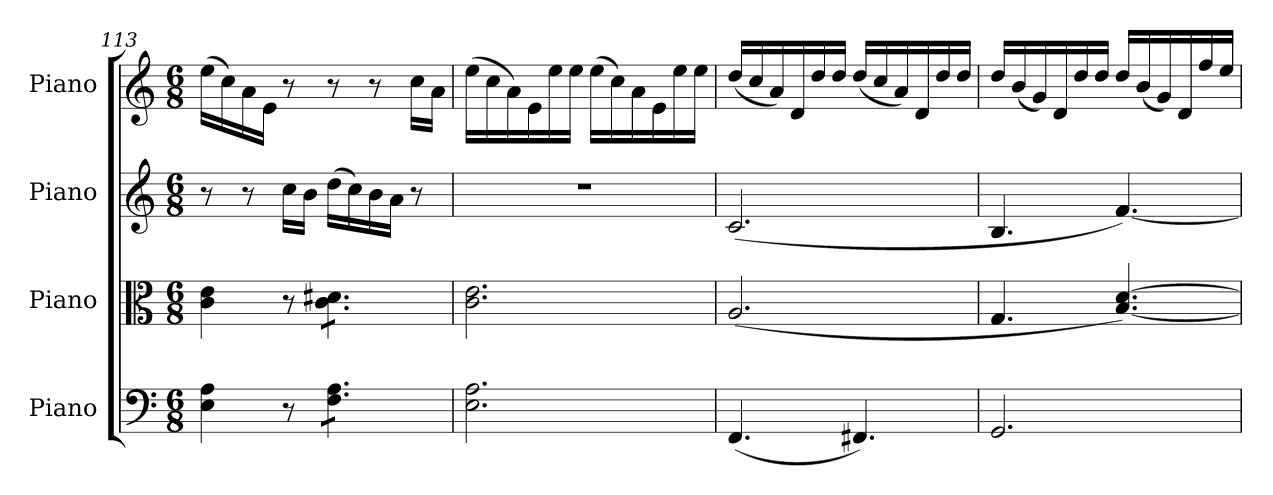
**kern	**kern	**kern	**kern
*part4	*part3	*part2	*part1
*staff4	*staff3	*staff2	*staff1
*I"Piano	*I"Piano	*I"Piano	*I"Piano
*I'Pno	*I'Pno	*I'Pno	*I'Pno
!!LO:PB:g=z
*clefF4	*clefC3	*clefG2	*clefG2
*k[]	*k[]	*k[]	*k[]
*M6/8	*M6/8	*M6/8	*M6/8
=113	=113	=113	=113
4E\ 4A\	4c\ 4e\	8r	(16ee\LL
.	.	.	16cc\)
.	.	8r	16a\
.	.	.	16e\JJ
8r	8r	16cc\LL	8r
.	.	16b\JJ	.
*tremolo	*	*	*
*	*tremolo	*	*
8F\ 8A\L	8c\ 8d#X\L	(16dd\LL	8r
.	.	16cc\)	.
8F\ 8A\	8c\ 8d#X\	16b\	8r
.	.	16a\JJ	.
8F\ 8A\J	8c\ 8d#X\J	8r	16cc\LL
*	*Xtremolo	*	*
*Xtremolo	*	*	*
.	.	.	16a\JJ
=114	=114	=114	=114
2.E\ 2.A\	2.c\ 2.e\	2.r	(16ee\LL
.	.	.	16cc\
.	.	.	16a\)
.	.	.	16e\
.	.	.	16ee\
.	.	.	16ee\JJ
.	.	.	(16ee\LL
.	.	.	16cc\)
.	.	.	16a\
.	.	.	16e\
.	.	.	16ee\
.	.	.	16ee\JJ
=115	=115	=115	=115
(4.FF/	(2.A/	(2.c/	(16dd/LL
.	.	.	16cc/
.	.	.	16a/)
.	.	.	16d/
.	.	.	16dd/
.	.	.	16dd/JJ
4.FF#X/)	.	.	(16dd/LL
.	.	.	16cc/
.	.	.	16a/)
.	.	.	16d/
.	.	.	16dd/
.	.	.	16dd/JJ
=116	=116	=116	=116
2.GG/	4.G/	4.B/	16dd/LL
.	.	.	(16b/
.	.	.	16g/)
.	.	.	16d/
.	.	.	16dd/
.	.	.	16dd/JJ
.	[4.B/ [4.d/)	[4.f/)	16dd/LL
.	.	.	(16b/
.	.	.	16g/)
.	.	.	16d/
.	.	.	16ff/
.	.	.	16ee/JJ
=	=	=	=
*-	*-	*-	*-
